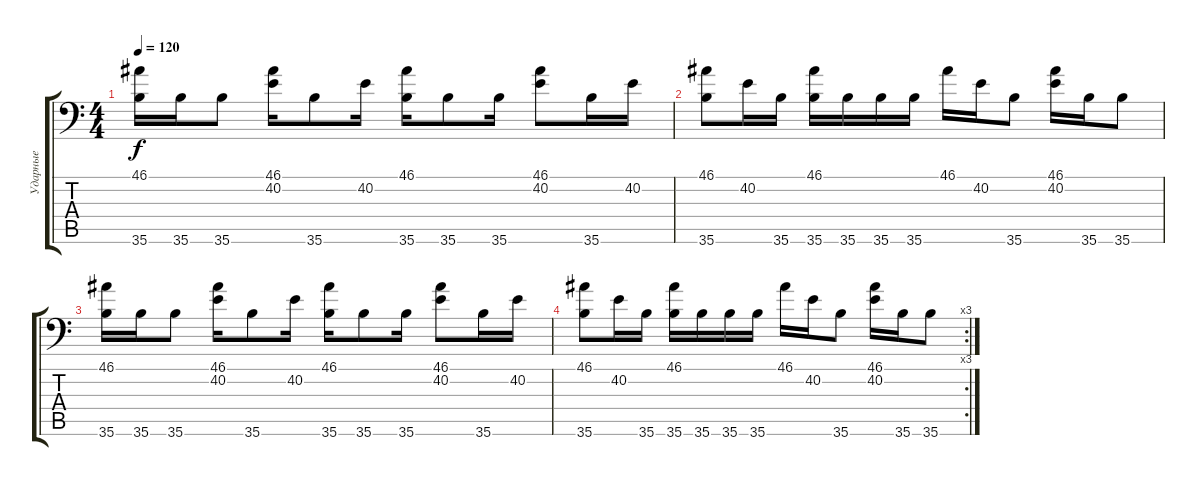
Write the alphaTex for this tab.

\track ("Ударные" "Ударные") {instrument acousticgrandpiano}
\staff {score tabs}
\tuning (C-1 C-1 C-1 C-1 C-1 C-1) {hide}
\ts (4 4)
\tempo 120
\clef f4
\ks c
(46.1 35.6).16{dy f} 35.6.16 35.6.8 (46.1 40.2).16 35.6.8 40.2.16 (46.1 35.6).16 35.6.8 35.6.16 (46.1 40.2).8 35.6.16 40.2.16 |
(46.1 35.6).8 40.2.16 35.6.16 (46.1 35.6).16 35.6.16 35.6.16 35.6.16 46.1.16 40.2.16 35.6.8 (46.1 40.2).16 35.6.16 35.6.8 |
(46.1 35.6).16 35.6.16 35.6.8 (46.1 40.2).16 35.6.8 40.2.16 (46.1 35.6).16 35.6.8 35.6.16 (46.1 40.2).8 35.6.16 40.2.16 |
\rc 3
(46.1 35.6).8 40.2.16 35.6.16 (46.1 35.6).16 35.6.16 35.6.16 35.6.16 46.1.16 40.2.16 35.6.8 (46.1 40.2).16 35.6.16 35.6.8
